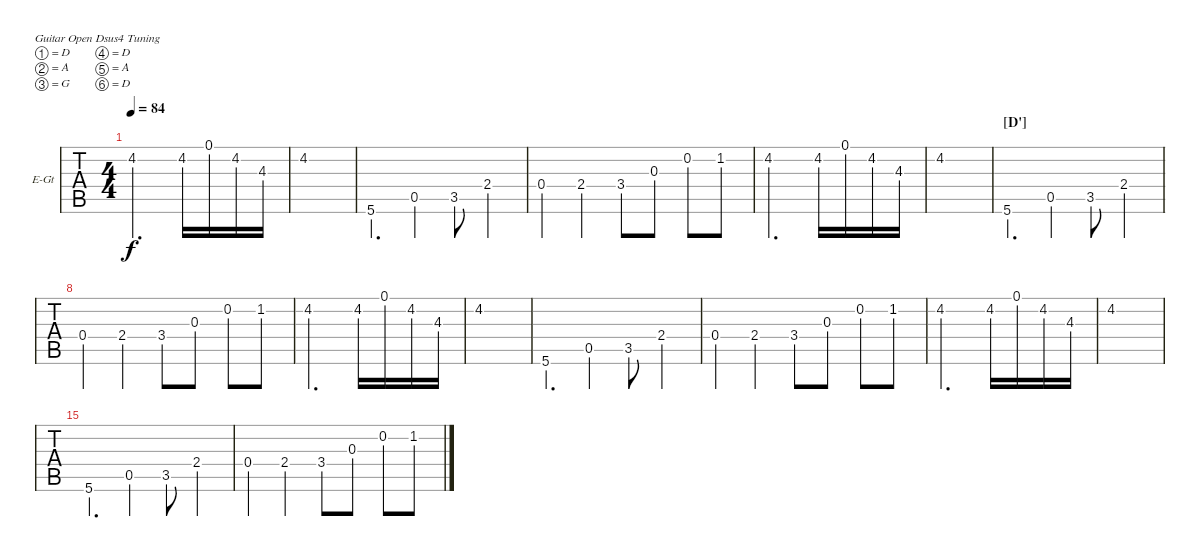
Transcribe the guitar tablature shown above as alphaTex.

\bracketExtendMode nobrackets
\firstSystemTrackNameOrientation horizontal
\otherSystemsTrackNameOrientation horizontal
\defaultBarNumberDisplay FirstOfSystem
\track ("Dadgad" "E-Gt") {instrument distortionguitar}
\staff {tabs}
\tuning (D4 A3 G3 D3 A2 D2)
\ts (4 4)
\tempo 84
\clef g2
\ks d
4.2.2{d dy f} 4.2.16 0.1.16 4.2.16 4.3.16 |
4.2.1 |
5.6.4{d} 0.5.4 3.5.8 2.4.4 |
0.4.4 2.4.4 3.4.8 0.3.8 0.2.8 1.2.8 |
4.2.2{d} 4.2.16 0.1.16 4.2.16 4.3.16 |
4.2.1 |
\section ("D'" "")
5.6.4{d} 0.5.4 3.5.8 2.4.4 |
0.4.4 2.4.4 3.4.8 0.3.8 0.2.8 1.2.8 |
4.2.2{d} 4.2.16 0.1.16 4.2.16 4.3.16 |
4.2.1 |
5.6.4{d} 0.5.4 3.5.8 2.4.4 |
0.4.4 2.4.4 3.4.8 0.3.8 0.2.8 1.2.8 |
4.2.2{d} 4.2.16 0.1.16 4.2.16 4.3.16 |
4.2.1 |
5.6.4{d} 0.5.4 3.5.8 2.4.4 |
0.4.4 2.4.4 3.4.8 0.3.8 0.2.8 1.2.8
